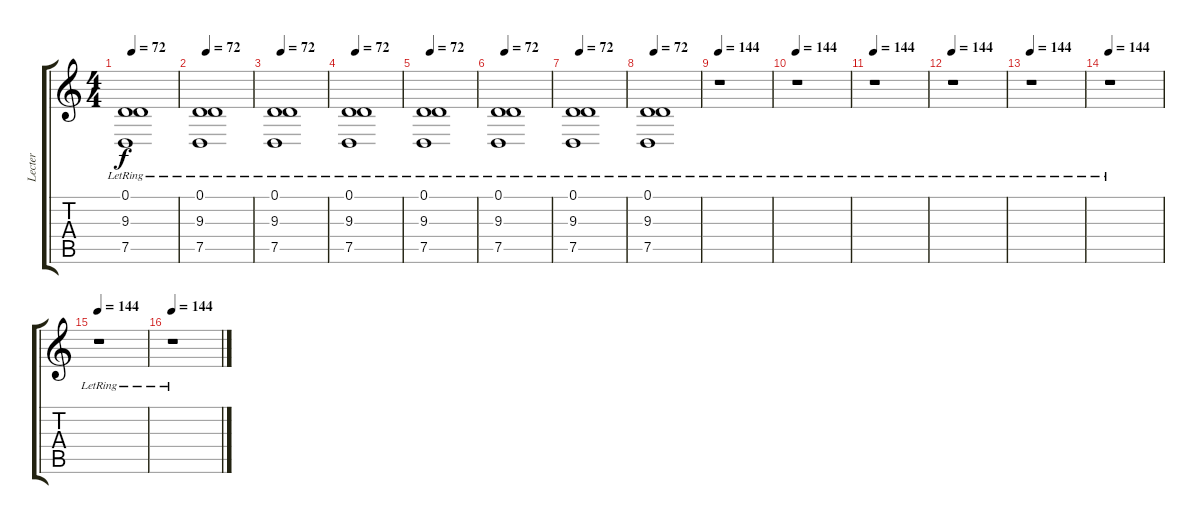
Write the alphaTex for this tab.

\track ("Lecter" "Lecter") {instrument tubularbells}
\staff {score tabs}
\tuning (D4 A3 F3 C3 G2 D2) {hide}
\ts (4 4)
\tempo 72
\clef g2
\ks c
(0.1{lr} 9.3{lr} 7.5).1{dy f instrument tubularbells} |
\tempo 72
(0.1{lr} 9.3{lr} 7.5).1{instrument tubularbells} |
\tempo 72
(0.1{lr} 9.3{lr} 7.5).1{instrument tubularbells} |
\tempo 72
(0.1{lr} 9.3{lr} 7.5).1{instrument tubularbells} |
\tempo 72
(0.1{lr} 9.3{lr} 7.5).1{instrument tubularbells} |
\tempo 72
(0.1{lr} 9.3{lr} 7.5).1{instrument tubularbells} |
\tempo 72
(0.1{lr} 9.3{lr} 7.5).1{instrument tubularbells} |
\tempo 72
(0.1{lr} 9.3{lr} 7.5).1{instrument tubularbells} |
\tempo 144
r.1 |
\tempo 144
r.1 |
\tempo 144
r.1 |
\tempo 144
r.1 |
\tempo 144
r.1 |
\tempo 144
r.1 |
\tempo 144
r.1 |
\tempo 144
r.1
